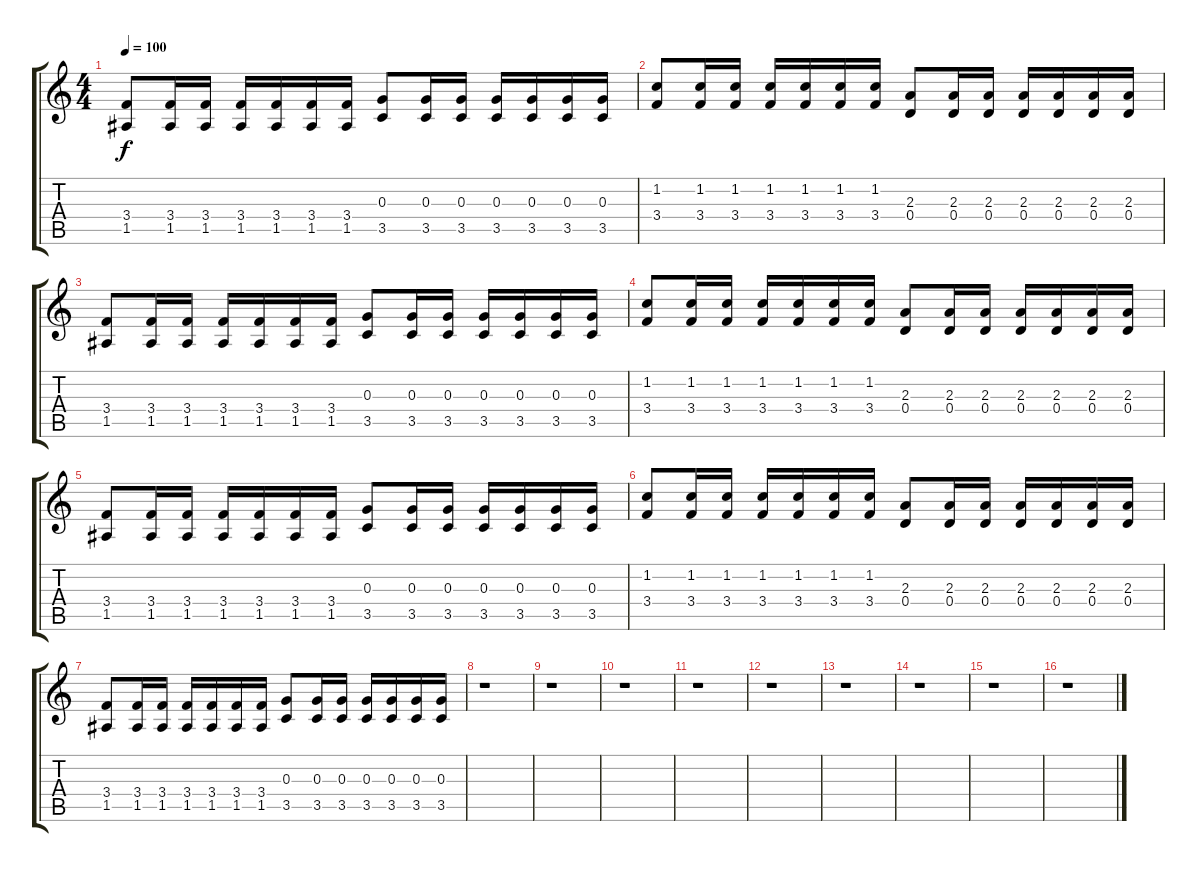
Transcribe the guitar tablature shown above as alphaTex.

\track "" {instrument distortionguitar}
\staff {score tabs}
\tuning (E4 B3 G3 D3 A2 E2) {hide}
\ts (4 4)
\tempo 100
\clef g2
\ks c
(3.4 1.5).8{dy f} (3.4 1.5).16 (3.4 1.5).16 (3.4 1.5).16 (3.4 1.5).16 (3.4 1.5).16 (3.4 1.5).16 (0.3 3.5).8 (0.3 3.5).16 (0.3 3.5).16 (0.3 3.5).16 (0.3 3.5).16 (0.3 3.5).16 (0.3 3.5).16 |
(1.2 3.4).8 (1.2 3.4).16 (1.2 3.4).16 (1.2 3.4).16 (1.2 3.4).16 (1.2 3.4).16 (1.2 3.4).16 (2.3 0.4).8 (2.3 0.4).16 (2.3 0.4).16 (2.3 0.4).16 (2.3 0.4).16 (2.3 0.4).16 (2.3 0.4).16 |
(3.4 1.5).8 (3.4 1.5).16 (3.4 1.5).16 (3.4 1.5).16 (3.4 1.5).16 (3.4 1.5).16 (3.4 1.5).16 (0.3 3.5).8 (0.3 3.5).16 (0.3 3.5).16 (0.3 3.5).16 (0.3 3.5).16 (0.3 3.5).16 (0.3 3.5).16 |
(1.2 3.4).8 (1.2 3.4).16 (1.2 3.4).16 (1.2 3.4).16 (1.2 3.4).16 (1.2 3.4).16 (1.2 3.4).16 (2.3 0.4).8 (2.3 0.4).16 (2.3 0.4).16 (2.3 0.4).16 (2.3 0.4).16 (2.3 0.4).16 (2.3 0.4).16 |
(3.4 1.5).8 (3.4 1.5).16 (3.4 1.5).16 (3.4 1.5).16 (3.4 1.5).16 (3.4 1.5).16 (3.4 1.5).16 (0.3 3.5).8 (0.3 3.5).16 (0.3 3.5).16 (0.3 3.5).16 (0.3 3.5).16 (0.3 3.5).16 (0.3 3.5).16 |
(1.2 3.4).8 (1.2 3.4).16 (1.2 3.4).16 (1.2 3.4).16 (1.2 3.4).16 (1.2 3.4).16 (1.2 3.4).16 (2.3 0.4).8 (2.3 0.4).16 (2.3 0.4).16 (2.3 0.4).16 (2.3 0.4).16 (2.3 0.4).16 (2.3 0.4).16 |
(3.4 1.5).8 (3.4 1.5).16 (3.4 1.5).16 (3.4 1.5).16 (3.4 1.5).16 (3.4 1.5).16 (3.4 1.5).16 (0.3 3.5).8 (0.3 3.5).16 (0.3 3.5).16 (0.3 3.5).16 (0.3 3.5).16 (0.3 3.5).16 (0.3 3.5).16 |
r.1 |
r.1 |
r.1 |
r.1 |
r.1 |
r.1 |
r.1 |
r.1 |
r.1
